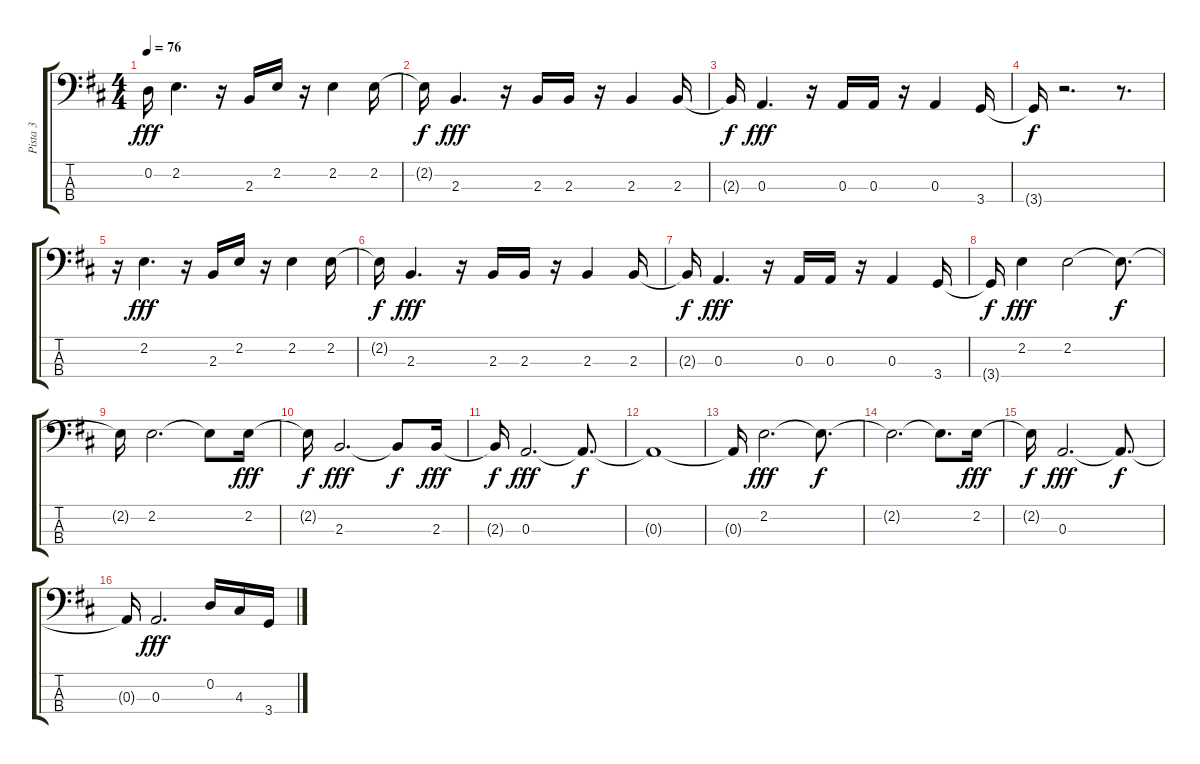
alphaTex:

\track ("Pista 3" "Pista 3") {instrument electricbasspick}
\staff {score tabs}
\tuning (G2 D2 A1 E1) {hide}
\ts (4 4)
\tempo 76
\clef f4
\ks d
0.2.16{dy fff} 2.2.4{d} r.16 2.3.16 2.2.16 r.16 2.2.4 2.2.16 |
2.2{t}.16{dy f} 2.3.4{d dy fff} r.16 2.3.16 2.3.16 r.16 2.3.4 2.3.16 |
2.3{t}.16{dy f} 0.3.4{d dy fff} r.16 0.3.16 0.3.16 r.16 0.3.4 3.4.16 |
3.4{t}.16{dy f} r.2{d} r.8{d} |
r.16 2.2.4{d dy fff} r.16 2.3.16 2.2.16 r.16 2.2.4 2.2.16 |
2.2{t}.16{dy f} 2.3.4{d dy fff} r.16 2.3.16 2.3.16 r.16 2.3.4 2.3.16 |
2.3{t}.16{dy f} 0.3.4{d dy fff} r.16 0.3.16 0.3.16 r.16 0.3.4 3.4.16 |
3.4{t}.16{dy f} 2.2.4{dy fff} 2.2.2 2.2{t}.8{d dy f} |
2.2{t}.16 2.2.2{d} 2.2{t}.8 2.2.16{dy fff} |
2.2{t}.16{dy f} 2.3.2{d dy fff} 2.3{t}.8{dy f} 2.3.16{dy fff} |
2.3{t}.16{dy f} 0.3.2{d dy fff} 0.3{t}.8{d dy f} |
0.3{t}.1 |
0.3{t}.16 2.2.2{d dy fff} 2.2{t}.8{d dy f} |
2.2{t}.2{d} 2.2{t}.8{d} 2.2.16{dy fff} |
2.2{t}.16{dy f} 0.3.2{d dy fff} 0.3{t}.8{d dy f} |
0.3{t}.16 0.3.2{d dy fff} 0.2.16 4.3.16 3.4.16
